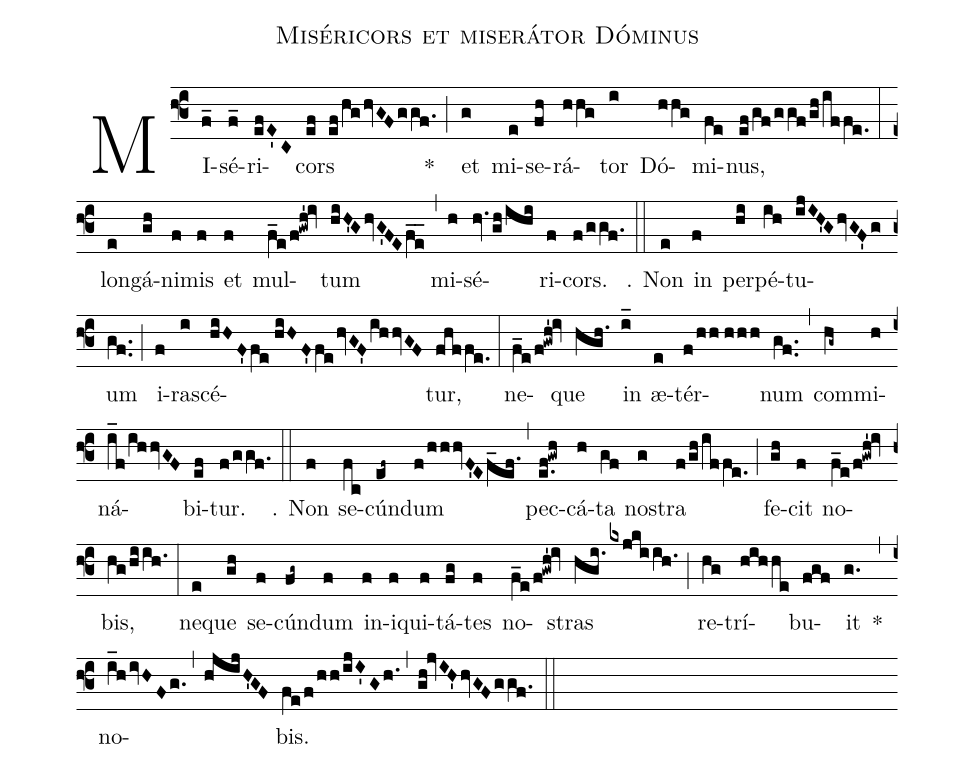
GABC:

name:Miséricors et miserátor Dóminus;
%%
(f3) MI(f_)sé(f_)ri(efE'C)cors(ef ef/hghvGFggf.) *(;)
et(g) mi(e)se(fh)rá(hhg)tor(i) Dó(hhg)mi(fe)nus,(ef/gf/ggf/gh/iffe.) (:)
lon(e)gá(gh)ni(f)mis(f) et(f) mul(f_e/f!gwh'!iv)tum(hiH'GhvG'FEf_e_) (,)
mi(h)sé(hv.gh/ihi)ri(f)cors.(f/ggf.) (::)

℣. Non(e) in(f) per(hi)pé(ih)tu(ijIH'GhvGF'g)um(gf..) (;)
i(f)ra(i)scé(hiHF'fe//hiHF'fe/hvGF'ihhvGF)tur,(fhffe.) (:)
ne(f_e/f!gwh'!iv)que(hgh.) in(i_) æ(e)tér(f/hh//hhh)num(gf..) (,)
com(hg~)mi(h)ná(i_f/ihhvGF)bi(ef)tur.(f/ggf.) (::)

℣. Non(f) se(fc)cún(ef~)dum(f/hhhvF'Ef_ef.) (,)
pec(e.f!gwh)cá(h)ta(gf) no(g)stra(f/gh/iffe.) (;)
fe(gh)cit(f) no(f_e/f!gwh'!iv)bis,(hg/hiih.) (:)
ne(e)que(gh) se(f)cún(fg~)dum(f) in(f)i(f)qui(f)tá(fg)tes(f) no(f_e/f!gwh'!iv)stras(hgi./kxjkiih.) (;)
re(hg)trí(hihhe)bu(fgf)it(g.) *(,)
no(i_hivHFg.,hjijH'GF)bis.(fe/f/hh/ijI'Gh.,gh!jvIH'hvGFggf.) (::)
